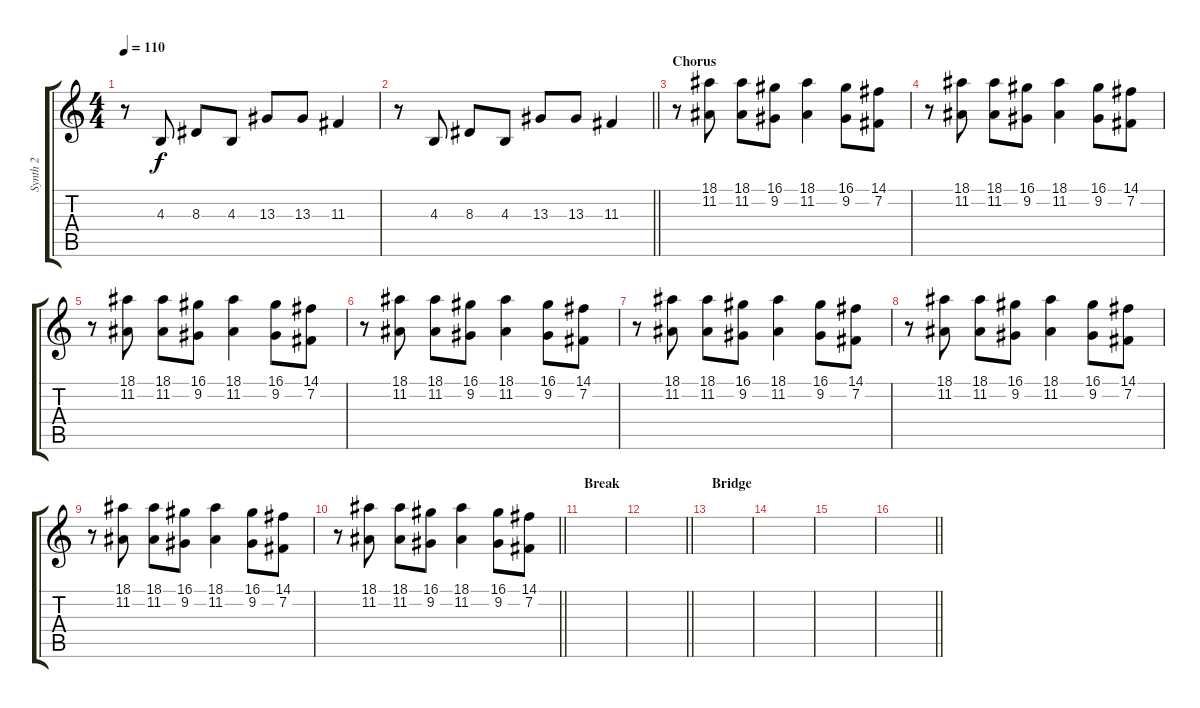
\track ("Synth 2" "Synth 2") {instrument lead1square}
\staff {score tabs}
\tuning (E4 B3 G3 D3 A2 E2) {hide}
\ts (4 4)
\tempo 110
\clef g2
\ks c
r.8{dy f} 4.3.8 8.3.8 4.3.8 13.3.8 13.3.8 11.3.4 |
\barLineRight lightlight
r.8 4.3.8 8.3.8 4.3.8 13.3.8 13.3.8 11.3.4 |
\section ("" "Chorus")
r.8 (18.1 11.2).8 (18.1 11.2).8 (16.1 9.2).8 (18.1 11.2).4 (16.1 9.2).8 (14.1 7.2).8 |
r.8 (18.1 11.2).8 (18.1 11.2).8 (16.1 9.2).8 (18.1 11.2).4 (16.1 9.2).8 (14.1 7.2).8 |
r.8 (18.1 11.2).8 (18.1 11.2).8 (16.1 9.2).8 (18.1 11.2).4 (16.1 9.2).8 (14.1 7.2).8 |
r.8 (18.1 11.2).8 (18.1 11.2).8 (16.1 9.2).8 (18.1 11.2).4 (16.1 9.2).8 (14.1 7.2).8 |
r.8 (18.1 11.2).8 (18.1 11.2).8 (16.1 9.2).8 (18.1 11.2).4 (16.1 9.2).8 (14.1 7.2).8 |
r.8 (18.1 11.2).8 (18.1 11.2).8 (16.1 9.2).8 (18.1 11.2).4 (16.1 9.2).8 (14.1 7.2).8 |
r.8 (18.1 11.2).8 (18.1 11.2).8 (16.1 9.2).8 (18.1 11.2).4 (16.1 9.2).8 (14.1 7.2).8 |
\barLineRight lightlight
r.8 (18.1 11.2).8 (18.1 11.2).8 (16.1 9.2).8 (18.1 11.2).4 (16.1 9.2).8 (14.1 7.2).8 |
\section ("" "Break")
|
\barLineRight lightlight
|
\section ("" "Bridge")
|
|
|
\barLineRight lightlight
